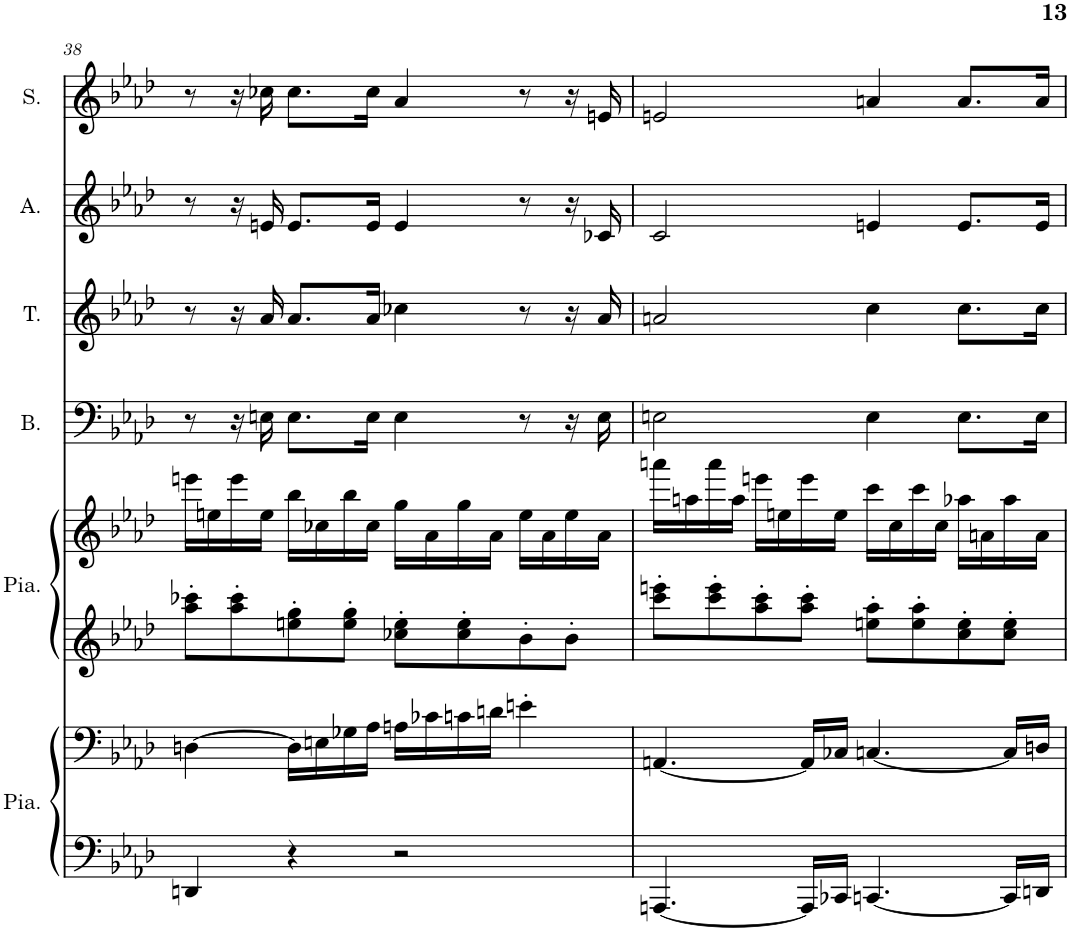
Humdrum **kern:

**kern	**kern	**kern	**kern	**kern	**kern	**kern	**kern
*part6	*part6	*part5	*part5	*part4	*part3	*part2	*part1
*staff8	*staff7	*staff6	*staff5	*staff4	*staff3	*staff2	*staff1
*I"Piano, main gauche	*	*I"Piano, main droite	*	*I"Basse	*I"Ténor	*I"Alto	*I"Soprano
*I'Pia.	*	*I'Pia.	*	*I'B.	*I'T.	*I'A.	*I'S.
!!LO:PB:g=z
*clefF4	*clefF4	*clefG2	*clefG2	*clefF4	*clefG2	*clefG2	*clefG2
*k[b-e-a-d-]	*k[b-e-a-d-]	*k[b-e-a-d-]	*k[b-e-a-d-]	*k[b-e-a-d-]	*k[b-e-a-d-]	*k[b-e-a-d-]	*k[b-e-a-d-]
*M4/4	*M4/4	*M4/4	*M4/4	*M4/4	*M4/4	*M4/4	*M4/4
=38	=38	=38	=38	=38	=38	=38	=38
4DDn/	[4Dn\	8aa-\' 8ccc-X\'L	16eeen\LL	8r	8r	8r	8r
.	.	.	16een\	.	.	.	.
.	.	8aa-\' 8ccc-\'	16eee\	16r	16r	16r	16r
.	.	.	16ee\JJ	16En\	16a-/	16en/	16cc-X\
4r	16D\LL]	8een\' 8gg\'	16bb-\LL	8.E\L	8.a-/L	8.e/L	8.cc-\L
.	16En\	.	16cc-X\	.	.	.	.
.	16G-X\	8ee\' 8gg\'J	16bb-\	.	.	.	.
.	16A-\JJ	.	16cc-\JJ	16E\Jk	16a-/Jk	16e/Jk	16cc-\Jk
2r	16An\LL	8cc-X\' 8ee\'L	16gg\LL	4E\	4cc-X\	4e/	4a-/
.	16c-X\	.	16a-\	.	.	.	.
.	16cn\	8cc-\' 8ee\'	16gg\	.	.	.	.
.	16dn\JJ	.	16a-\JJ	.	.	.	.
.	4en'\	8b-'\	16ee\LL	8r	8r	8r	8r
.	.	.	16a-\	.	.	.	.
.	.	8b-'\J	16ee\	16r	16r	16r	16r
.	.	.	16a-\JJ	16E\	16a-/	16c-X/	16en/
=39	=39	=39	=39	=39	=39	=39	=39
[4.AAAn/	[4.AAn/	8ccc\' 8eeen\'L	16aaan\LL	2En\	2an/	2c/	2en/
.	.	.	16aan\	.	.	.	.
.	.	8ccc\' 8eee\'	16aaa\	.	.	.	.
.	.	.	16aa\JJ	.	.	.	.
.	.	8aa-\' 8ccc\'	16eeen\LL	.	.	.	.
.	.	.	16een\	.	.	.	.
16AAA/LL]	16AA/LL]	8aa-\' 8ccc\'J	16eee\	.	.	.	.
16CC-X/JJ	16C-X/JJ	.	16ee\JJ	.	.	.	.
[4.CCn/	[4.Cn/	8een\' 8aa-\'L	16ccc\LL	4E\	4cc\	4en/	4an/
.	.	.	16cc\	.	.	.	.
.	.	8ee\' 8aa-\'	16ccc\	.	.	.	.
.	.	.	16cc\JJ	.	.	.	.
.	.	8cc\' 8ee\'	16aa-X\LL	8.E\L	8.cc\L	8.e/L	8.a/L
.	.	.	16an\	.	.	.	.
16CC/LL]	16C/LL]	8cc\' 8ee\'J	16aa-\	.	.	.	.
16DDn/JJ	16Dn/JJ	.	16a\JJ	16E\Jk	16cc\Jk	16e/Jk	16a/Jk
=	=	=	=	=	=	=	=
*-	*-	*-	*-	*-	*-	*-	*-
